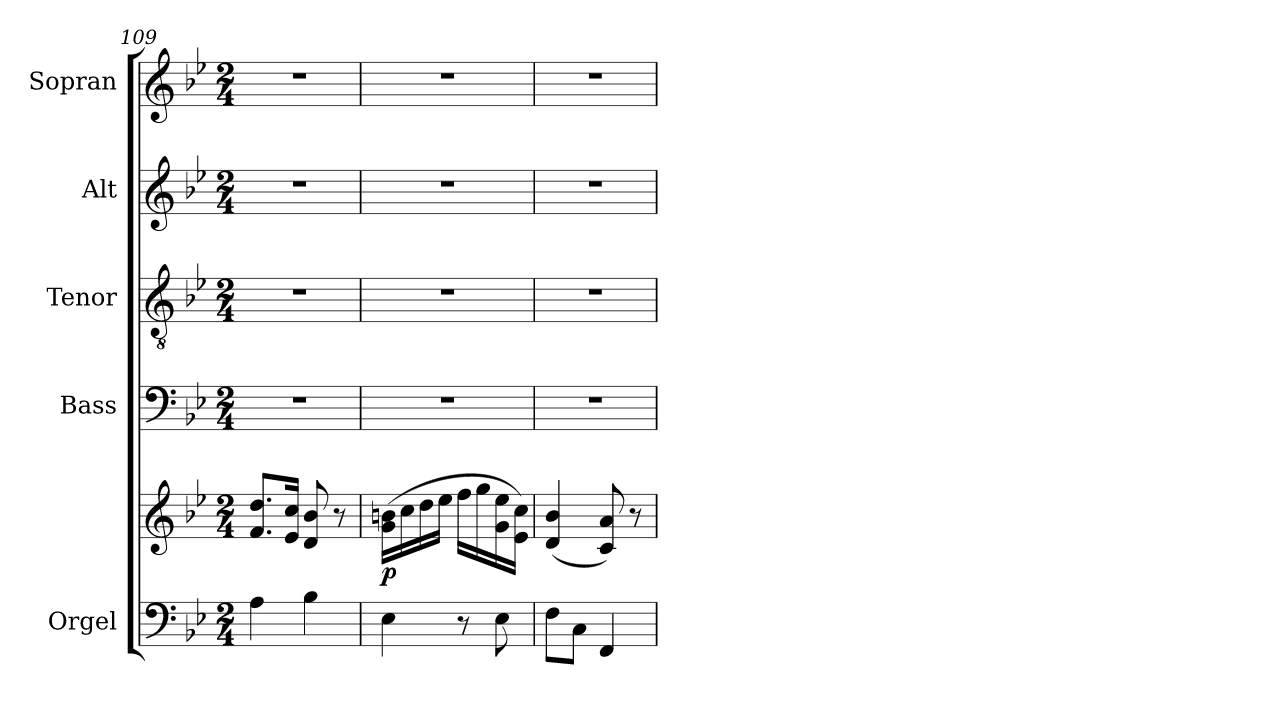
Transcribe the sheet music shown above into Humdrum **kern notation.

**kern	**kern	**dynam	**kern	**kern	**kern	**kern
*part5	*part5	*part5	*part4	*part3	*part2	*part1
*staff6	*staff5	*staff5/6	*staff4	*staff3	*staff2	*staff1
*I"Orgel	*	*	*I"Bass	*I"Tenor	*I"Alt	*I"Sopran
*I'Org.	*	*	*I'B.	*I'T.	*I'A.	*I'S.
*clefF4	*clefG2	*	*clefF4	*clefGv2	*clefG2	*clefG2
*k[b-e-]	*k[b-e-]	*	*k[b-e-]	*k[b-e-]	*k[b-e-]	*k[b-e-]
*B-:	*B-:	*	*B-:	*B-:	*B-:	*B-:
*M2/4	*M2/4	*	*M2/4	*M2/4	*M2/4	*M2/4
=109	=109	=109	=109	=109	=109	=109
4A\	8.f/ 8.dd/L	.	2r	2r	2r	2r
.	16e-/ 16cc/Jk	.	.	.	.	.
4B-\	8d/ 8b-/	.	.	.	.	.
.	8r	.	.	.	.	.
=110	=110	=110	=110	=110	=110	=110
!	!	!LO:DY:b	!	!	!	!
4E-\	(>16g\ 16bn\LL	p	2r	2r	2r	2r
.	16cc\	.	.	.	.	.
.	16dd\	.	.	.	.	.
.	16ee-\JJ	.	.	.	.	.
8r	16ff\LL	.	.	.	.	.
.	16gg\	.	.	.	.	.
8E-\	16g\ 16ee-\	.	.	.	.	.
.	16e-\ 16cc\JJ)	.	.	.	.	.
=111	=111	=111	=111	=111	=111	=111
8F\L	(<4d/ 4b-/	.	2r	2r	2r	2r
8C\J	.	.	.	.	.	.
4FF/	8c/ 8a/)	.	.	.	.	.
.	8r	.	.	.	.	.
=	=	=	=	=	=	=
*-	*-	*-	*-	*-	*-	*-
